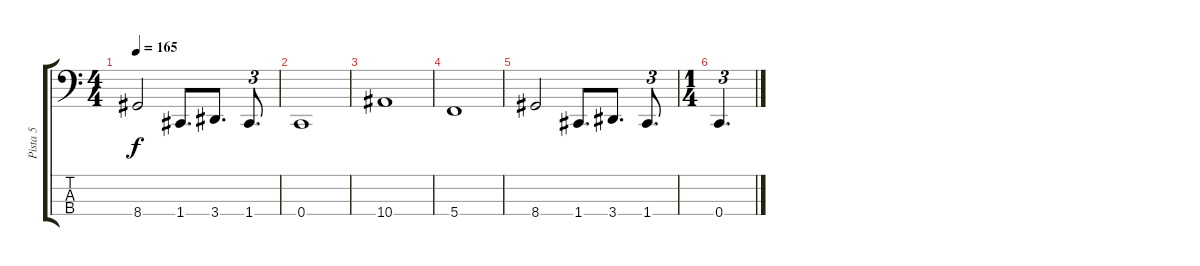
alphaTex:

\track ("Pista 5" "Pista 5") {instrument electricbasspick}
\staff {score tabs}
\tuning (F2 C2 G1 C1) {hide}
\ts (4 4)
\tempo 165
\clef f4
\ks c
8.4.2{dy f} 1.4.8{d} 3.4.8{d} 1.4.8{d tu (3 2)} |
0.4.1 |
10.4.1 |
5.4.1 |
8.4.2 1.4.8{d} 3.4.8{d} 1.4.8{d tu (3 2)} |
\ts (1 4)
0.4.4{d tu (3 2)}
